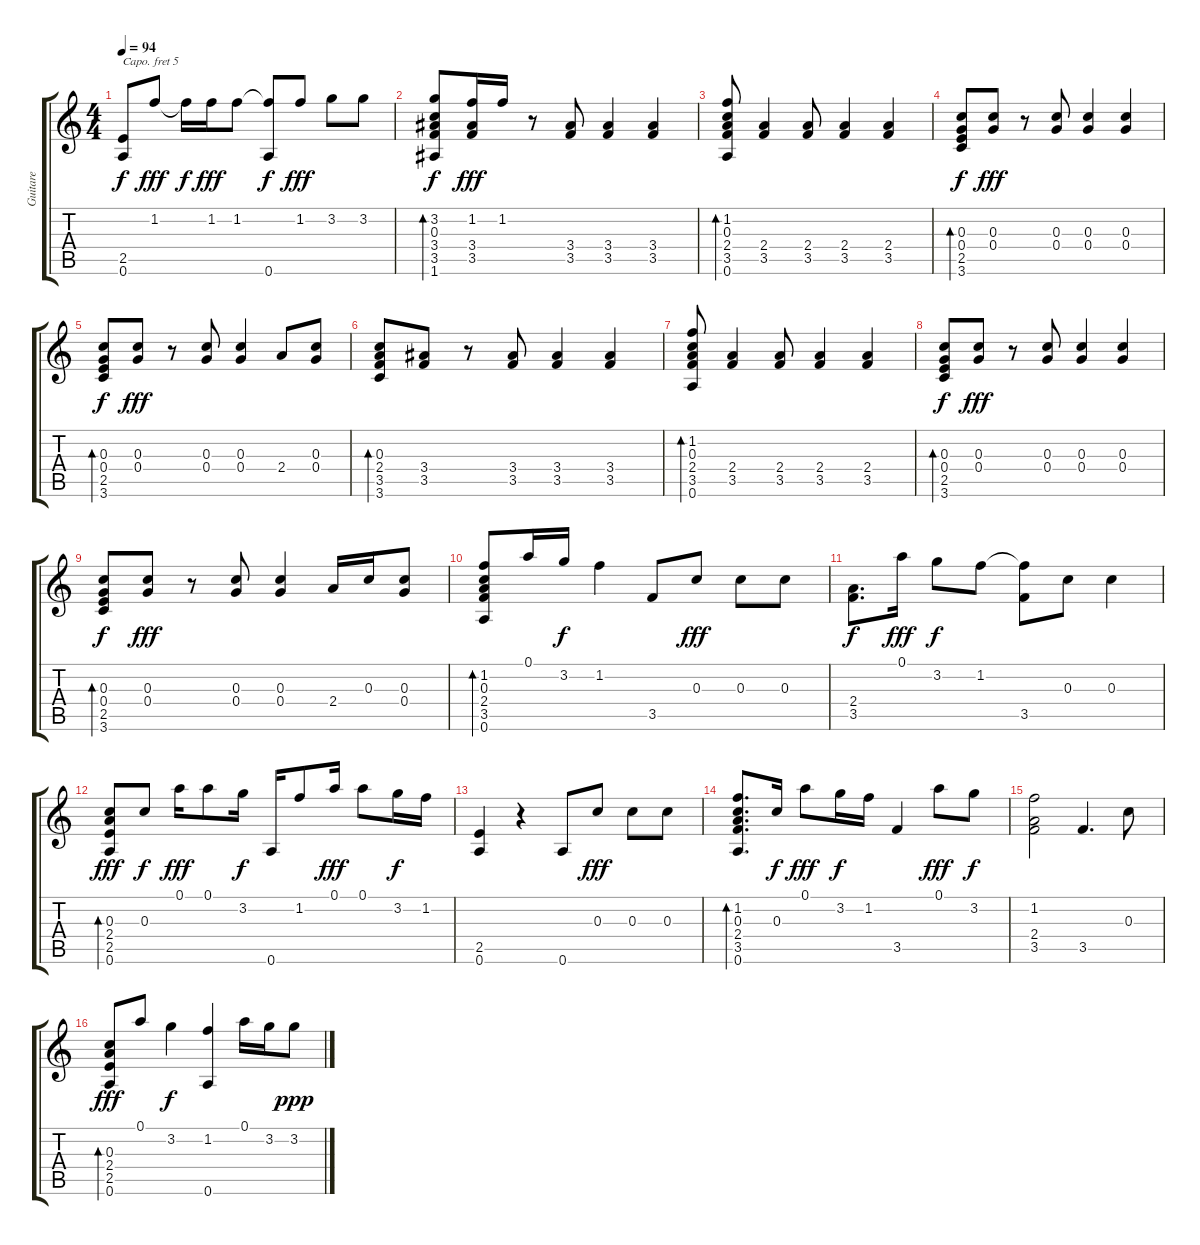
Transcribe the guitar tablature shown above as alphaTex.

\track ("Guitare" "Guitare") {instrument acousticguitarsteel}
\staff {score tabs}
\capo 5
\tuning (E4 B3 G3 D3 A2 E2) {hide}
\ts (4 4)
\tempo 94
\clef g2
\ks c
(2.5 0.6).8{dy f} 1.2.8{dy fff} 1.2{t}.16{dy f} 1.2.16{dy fff} 1.2.8 (1.2{t} 0.6).8{dy f} 1.2.8{dy fff} 3.2.8 3.2.8 |
(3.2 0.3 3.4 3.5 1.6).8{bd 60 dy f} (1.2 3.4 3.5).16{dy fff} 1.2.16 r.8 (3.4 3.5).8 (3.4 3.5).4 (3.4 3.5).4 |
(1.2 0.3 2.4 3.5 0.6).8{bd 60} (2.4 3.5).4 (2.4 3.5).8 (2.4 3.5).4 (2.4 3.5).4 |
(0.3 0.4 2.5 3.6).8{bd 60 dy f} (0.3 0.4).8{dy fff} r.8 (0.3 0.4).8 (0.3 0.4).4 (0.3 0.4).4 |
(0.3 0.4 2.5 3.6).8{bd 60 dy f} (0.3 0.4).8{dy fff} r.8 (0.3 0.4).8 (0.3 0.4).4 2.4.8 (0.3 0.4).8 |
(0.3 2.4 3.5 3.6).8{bd 60} (3.4 3.5).8 r.8 (3.4 3.5).8 (3.4 3.5).4 (3.4 3.5).4 |
(1.2 0.3 2.4 3.5 0.6).8{bd 60} (2.4 3.5).4 (2.4 3.5).8 (2.4 3.5).4 (2.4 3.5).4 |
(0.3 0.4 2.5 3.6).8{bd 60 dy f} (0.3 0.4).8{dy fff} r.8 (0.3 0.4).8 (0.3 0.4).4 (0.3 0.4).4 |
(0.3 0.4 2.5 3.6).8{bd 60 dy f} (0.3 0.4).8{dy fff} r.8 (0.3 0.4).8 (0.3 0.4).4 2.4.16 0.3.16 (0.3 0.4).8 |
(1.2 0.3 2.4 3.5 0.6).8{bd 60} 0.1.16 3.2.16{dy f} 1.2.4 3.5.8 0.3.8{dy fff} 0.3.8 0.3.8 |
(2.4 3.5).8{d dy f} 0.1.16{dy fff} 3.2.8{dy f} 1.2.8 (1.2{t} 3.5).8 0.3.8 0.3.4 |
(0.3 2.4 2.5 0.6).8{bd 60 dy fff} 0.3.8{dy f} 0.1.16{dy fff} 0.1.8 3.2.16{dy f} 0.6.16 1.2.8 0.1.16{dy fff} 0.1.8 3.2.16{dy f} 1.2.16 |
(2.5 0.6).4 r.4 0.6.8 0.3.8{dy fff} 0.3.8 0.3.8 |
(1.2 0.3 2.4 3.5 0.6).8{d bd 60} 0.3.16{dy f} 0.1.8{dy fff} 3.2.16{dy f} 1.2.16 3.5.4 0.1.8{dy fff} 3.2.8{dy f} |
(1.2 2.4 3.5).2 3.5.4{d} 0.3.8 |
(0.3 2.4 2.5 0.6).8{bd 60 dy fff} 0.1.8 3.2.4{dy f} (1.2 0.6).4 0.1.16 3.2.16 3.2.8{dy ppp}
